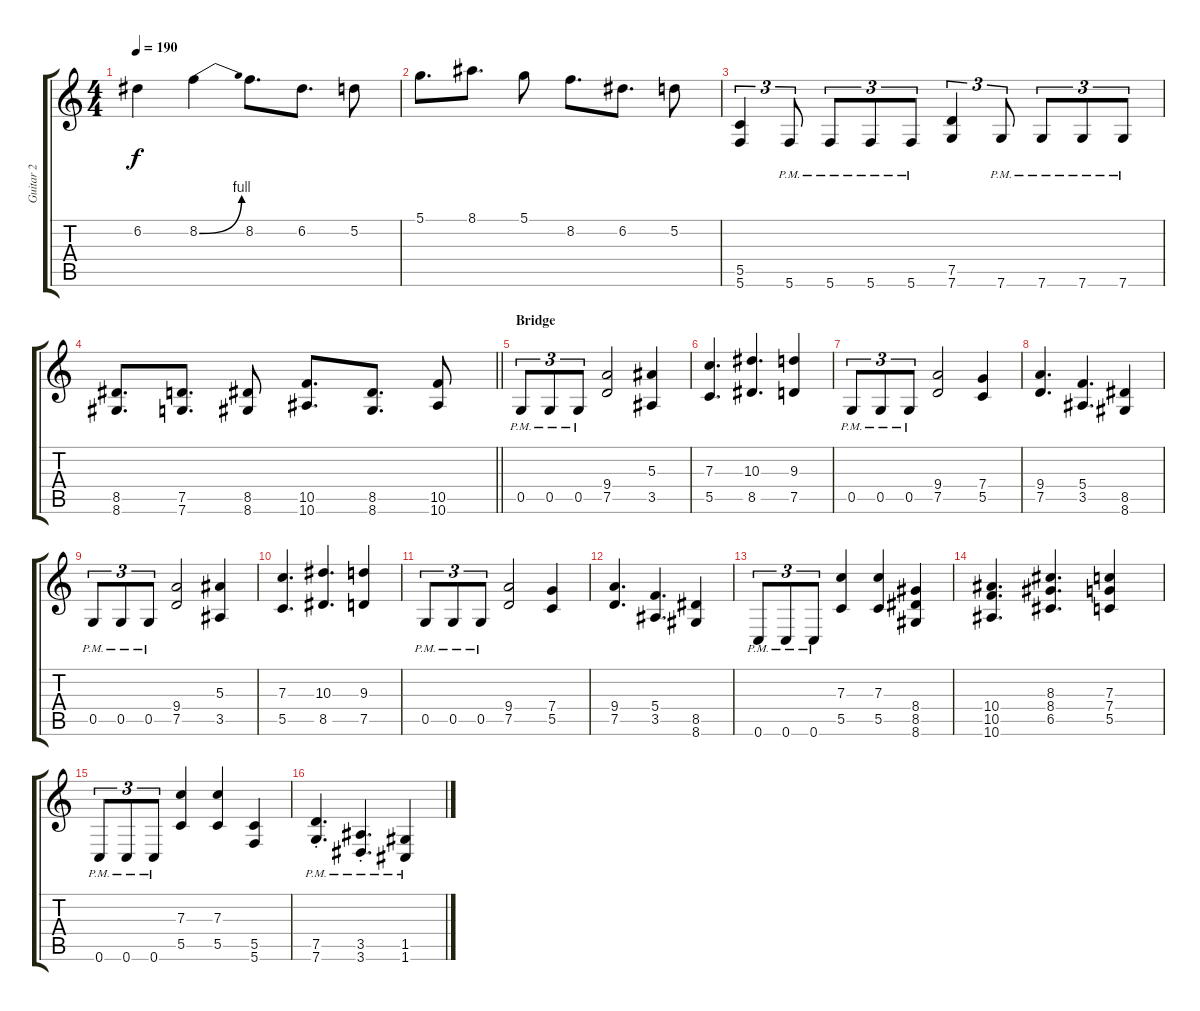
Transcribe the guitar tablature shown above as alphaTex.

\track ("Guitar 2" "Guitar 2") {instrument distortionguitar}
\staff {score tabs}
\tuning (D4 A3 F3 C3 G2 C2) {hide}
\ts (4 4)
\tempo 190
\clef g2
\ks c
6.2.4{dy f} 8.2{be (bend 0 0 60 4)}.4 8.2.8{d} 6.2.8{d} 5.2.8 |
5.1.8{d} 8.1.8{d} 5.1.8 8.2.8{d} 6.2.8{d} 5.2.8 |
(5.5 5.6).4{tu (3 2)} 5.6{pm}.8{tu (3 2)} 5.6{pm}.8{tu (3 2)} 5.6{pm}.8{tu (3 2)} 5.6{pm}.8{tu (3 2)} (7.5 7.6).4{tu (3 2)} 7.6{pm}.8{tu (3 2)} 7.6{pm}.8{tu (3 2)} 7.6{pm}.8{tu (3 2)} 7.6{pm}.8{tu (3 2)} |
\barLineRight lightlight
(8.5 8.6).8{d} (7.5 7.6).8{d} (8.5 8.6).8 (10.5 10.6).8{d} (8.5 8.6).8{d} (10.5 10.6).8 |
\section ("" "Bridge")
0.5{pm}.8{tu (3 2)} 0.5{pm}.8{tu (3 2)} 0.5{pm}.8{tu (3 2)} (9.4 7.5).2 (5.3 3.5).4 |
(7.3 5.5).4{d} (10.3 8.5).4{d} (9.3 7.5).4 |
0.5{pm}.8{tu (3 2)} 0.5{pm}.8{tu (3 2)} 0.5{pm}.8{tu (3 2)} (9.4 7.5).2 (7.4 5.5).4 |
(9.4 7.5).4{d} (5.4 3.5).4{d} (8.5 8.6).4 |
0.5{pm}.8{tu (3 2)} 0.5{pm}.8{tu (3 2)} 0.5{pm}.8{tu (3 2)} (9.4 7.5).2 (5.3 3.5).4 |
(7.3 5.5).4{d} (10.3 8.5).4{d} (9.3 7.5).4 |
0.5{pm}.8{tu (3 2)} 0.5{pm}.8{tu (3 2)} 0.5{pm}.8{tu (3 2)} (9.4 7.5).2 (7.4 5.5).4 |
(9.4 7.5).4{d} (5.4 3.5).4{d} (8.5 8.6).4 |
0.6{pm}.8{tu (3 2)} 0.6{pm}.8{tu (3 2)} 0.6{pm}.8{tu (3 2)} (7.3 5.5).4 (7.3 5.5).4 (8.4 8.5 8.6).4 |
(10.4 10.5 10.6).4{d} (8.3 8.4 6.5).4{d} (7.3 7.4 5.5).4 |
0.6{pm}.8{tu (3 2)} 0.6{pm}.8{tu (3 2)} 0.6{pm}.8{tu (3 2)} (7.3 5.5).4 (7.3 5.5).4 (5.5 5.6).4 |
(7.5{pm st} 7.6{pm st}).4{d} (3.5{pm st} 3.6{pm st}).4{d} (1.5{pm} 1.6{pm}).4
